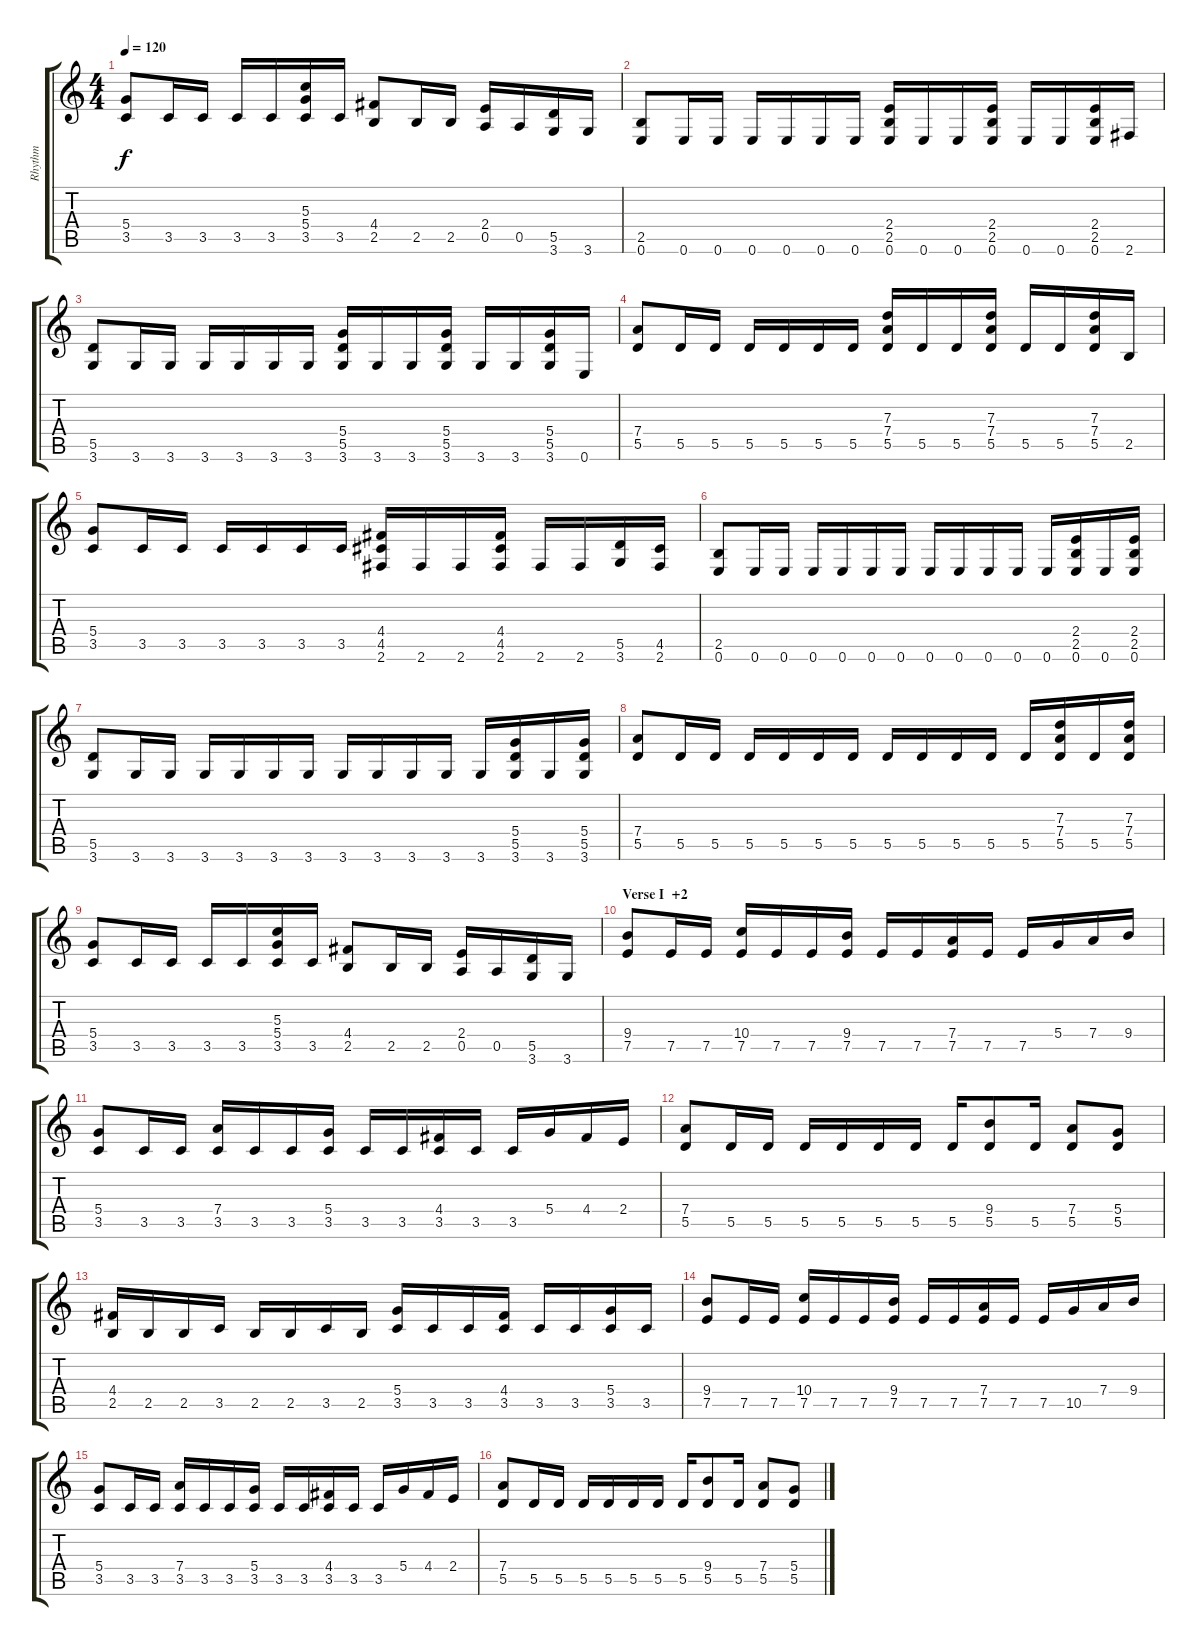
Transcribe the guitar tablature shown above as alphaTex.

\track ("Rhythm" "Rhythm") {instrument distortionguitar}
\staff {score tabs}
\tuning (E4 B3 G3 D3 A2 E2) {hide}
\ts (4 4)
\tempo 120
\clef g2
\ks c
(5.4 3.5).8{dy f} 3.5.16 3.5.16 3.5.16 3.5.16 (5.3 5.4 3.5).16 3.5.16 (4.4 2.5).8 2.5.16 2.5.16 (2.4 0.5).16 0.5.16 (5.5 3.6).16 3.6.16 |
(2.5 0.6).8 0.6.16 0.6.16 0.6.16 0.6.16 0.6.16 0.6.16 (2.4 2.5 0.6).16 0.6.16 0.6.16 (2.4 2.5 0.6).16 0.6.16 0.6.16 (2.4 2.5 0.6).16 2.6.16 |
(5.5 3.6).8 3.6.16 3.6.16 3.6.16 3.6.16 3.6.16 3.6.16 (5.4 5.5 3.6).16 3.6.16 3.6.16 (5.4 5.5 3.6).16 3.6.16 3.6.16 (5.4 5.5 3.6).16 0.6.16 |
(7.4 5.5).8 5.5.16 5.5.16 5.5.16 5.5.16 5.5.16 5.5.16 (7.3 7.4 5.5).16 5.5.16 5.5.16 (7.3 7.4 5.5).16 5.5.16 5.5.16 (7.3 7.4 5.5).16 2.5.16 |
(5.4 3.5).8 3.5.16 3.5.16 3.5.16 3.5.16 3.5.16 3.5.16 (4.4 4.5 2.6).16 2.6.16 2.6.16 (4.4 4.5 2.6).16 2.6.16 2.6.16 (5.5 3.6).16 (4.5 2.6).16 |
(2.5 0.6).8 0.6.16 0.6.16 0.6.16 0.6.16 0.6.16 0.6.16 0.6.16 0.6.16 0.6.16 0.6.16 0.6.16 (2.4 2.5 0.6).16 0.6.16 (2.4 2.5 0.6).16 |
(5.5 3.6).8 3.6.16 3.6.16 3.6.16 3.6.16 3.6.16 3.6.16 3.6.16 3.6.16 3.6.16 3.6.16 3.6.16 (5.4 5.5 3.6).16 3.6.16 (5.4 5.5 3.6).16 |
(7.4 5.5).8 5.5.16 5.5.16 5.5.16 5.5.16 5.5.16 5.5.16 5.5.16 5.5.16 5.5.16 5.5.16 5.5.16 (7.3 7.4 5.5).16 5.5.16 (7.3 7.4 5.5).16 |
(5.4 3.5).8 3.5.16 3.5.16 3.5.16 3.5.16 (5.3 5.4 3.5).16 3.5.16 (4.4 2.5).8 2.5.16 2.5.16 (2.4 0.5).16 0.5.16 (5.5 3.6).16 3.6.16 |
\section ("" "Verse I  +2")
(9.4 7.5).8 7.5.16 7.5.16 (10.4 7.5).16 7.5.16 7.5.16 (9.4 7.5).16 7.5.16 7.5.16 (7.4 7.5).16 7.5.16 7.5.16 5.4.16 7.4.16 9.4.16 |
(5.4 3.5).8 3.5.16 3.5.16 (7.4 3.5).16 3.5.16 3.5.16 (5.4 3.5).16 3.5.16 3.5.16 (4.4 3.5).16 3.5.16 3.5.16 5.4.16 4.4.16 2.4.16 |
(7.4 5.5).8 5.5.16 5.5.16 5.5.16 5.5.16 5.5.16 5.5.16 5.5.16 (9.4 5.5).8 5.5.16 (7.4 5.5).8 (5.4 5.5).8 |
(4.4 2.5).16 2.5.16 2.5.16 3.5.16 2.5.16 2.5.16 3.5.16 2.5.16 (5.4 3.5).16 3.5.16 3.5.16 (4.4 3.5).16 3.5.16 3.5.16 (5.4 3.5).16 3.5.16 |
(9.4 7.5).8 7.5.16 7.5.16 (10.4 7.5).16 7.5.16 7.5.16 (9.4 7.5).16 7.5.16 7.5.16 (7.4 7.5).16 7.5.16 7.5.16 10.5.16 7.4.16 9.4.16 |
(5.4 3.5).8 3.5.16 3.5.16 (7.4 3.5).16 3.5.16 3.5.16 (5.4 3.5).16 3.5.16 3.5.16 (4.4 3.5).16 3.5.16 3.5.16 5.4.16 4.4.16 2.4.16 |
(7.4 5.5).8 5.5.16 5.5.16 5.5.16 5.5.16 5.5.16 5.5.16 5.5.16 (9.4 5.5).8 5.5.16 (7.4 5.5).8 (5.4 5.5).8
